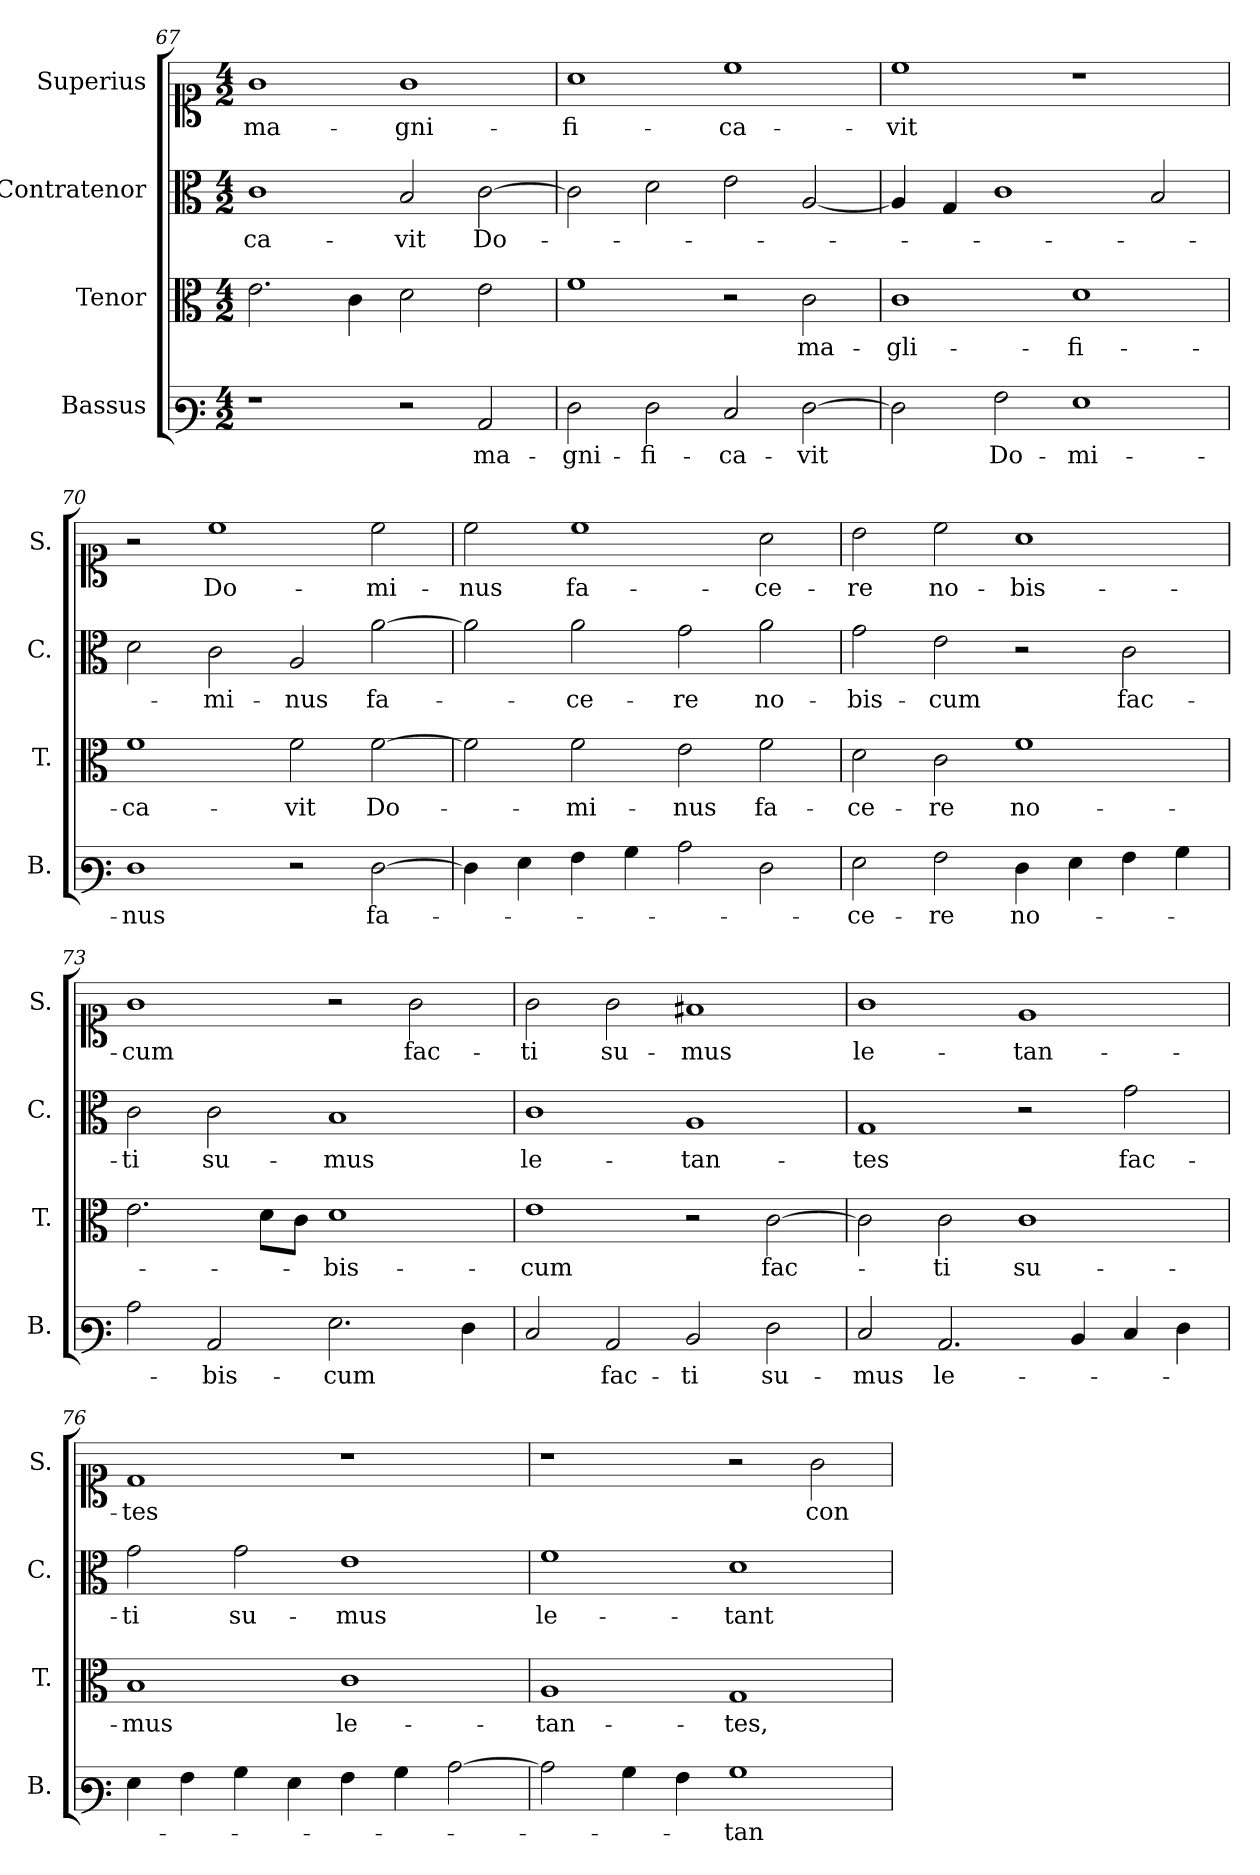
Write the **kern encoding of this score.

**kern	**text	**kern	**text	**kern	**text	**kern	**text
*part4	*part4	*part3	*part3	*part2	*part2	*part1	*part1
*staff4	*staff4	*staff3	*staff3	*staff2	*staff2	*staff1	*staff1
*I"Bassus	*	*I"Tenor	*	*I"Contratenor	*	*I"Superius	*
*I'B.	*	*I'T.	*	*I'C.	*	*I'S.	*
*clefF3	*	*clefC3	*	*clefC3	*	*clefC1	*
*k[]	*	*k[]	*	*k[]	*	*k[]	*
*M4/2	*	*M4/2	*	*M4/2	*	*M4/2	*
=67	=67	=67	=67	=67	=67	=67	=67
!	!	!	!	!	!LO:LY:b	!	!LO:LY:b
1r	.	2.e\	.	1c	-ca-	1g	ma-
.	.	4c\	.	.	.	.	.
!	!	!	!	!	!LO:LY:b	!	!LO:LY:b
2r	.	2d\	.	2B/	-vit	1g	-gni-
!	!LO:LY:b	!	!	!	!LO:LY:b	!	!
2C/	ma-	2e\	.	[2c\	Do-	.	.
=68	=68	=68	=68	=68	=68	=68	=68
!	!LO:LY:b	!	!	!	!	!	!LO:LY:b
2F\	-gni-	1f	.	2c\]	.	1a	-fi-
!	!LO:LY:b	!	!	!	!	!	!
2F\	-fi-	.	.	2d\	.	.	.
!	!LO:LY:b	!	!	!	!	!	!LO:LY:b
2E/	-ca-	2r	.	2e\	.	1cc	-ca-
!	!LO:LY:b	!	!LO:LY:b	!	!	!	!
[2F\	-vit	2c\	ma-	[2A/	.	.	.
=69	=69	=69	=69	=69	=69	=69	=69
!	!	!	!LO:LY:b	!	!	!	!LO:LY:b
2F\]	.	1c	-gli-	4A/]	.	1cc	-vit
.	.	.	.	4G/	.	.	.
!	!LO:LY:b	!	!	!	!	!	!
2A\	Do-	.	.	1c	.	.	.
!	!LO:LY:b	!	!LO:LY:b	!	!	!	!
1G	-mi-	1d	-fi-	.	.	1r	.
.	.	.	.	2B/	.	.	.
=70	=70	=70	=70	=70	=70	=70	=70
!	!LO:LY:b	!	!LO:LY:b	!	!	!	!
1F	-nus	1f	-ca-	2d\	.	2r	.
!	!	!	!	!	!LO:LY:b	!	!LO:LY:b
.	.	.	.	2c\	mi-	1cc	Do-
!	!	!	!LO:LY:b	!	!LO:LY:b	!	!
2r	.	2f\	-vit	2A/	-nus	.	.
!	!LO:LY:b	!	!LO:LY:b	!	!LO:LY:b	!	!LO:LY:b
[2F\	fa-	[2f\	Do-	[2a\	fa-	2cc\	-mi-
=71	=71	=71	=71	=71	=71	=71	=71
!	!	!	!	!	!	!	!LO:LY:b
4F\]	.	2f\]	.	2a\]	.	2cc\	-nus
4G\	.	.	.	.	.	.	.
!	!	!	!LO:LY:b	!	!LO:LY:b	!	!LO:LY:b
4A\	.	2f\	-mi-	2a\	ce-	1cc	fa-
4B\	.	.	.	.	.	.	.
!	!	!	!LO:LY:b	!	!LO:LY:b	!	!
2c\	.	2e\	-nus	2g\	-re	.	.
!	!	!	!LO:LY:b	!	!LO:LY:b	!	!LO:LY:b
2F\	.	2f\	fa-	2a\	no-	2a\	-ce-
=72	=72	=72	=72	=72	=72	=72	=72
!	!LO:LY:b	!	!LO:LY:b	!	!LO:LY:b	!	!LO:LY:b
2G\	-ce-	2d\	-ce-	2g\	-bis-	2b\	-re
!	!LO:LY:b	!	!LO:LY:b	!	!LO:LY:b	!	!LO:LY:b
2A\	-re	2c\	-re	2e\	-cum	2cc\	no-
!	!LO:LY:b	!	!LO:LY:b	!	!	!	!LO:LY:b
4F\	no-	1f	no-	2r	.	1a	-bis-
4G\	.	.	.	.	.	.	.
!	!	!	!	!	!LO:LY:b	!	!
4A\	.	.	.	2c\	fac-	.	.
4B\	.	.	.	.	.	.	.
=73	=73	=73	=73	=73	=73	=73	=73
!	!	!	!	!	!LO:LY:b	!	!LO:LY:b
2c\	.	2.e\	.	2c\	-ti	1g	-cum
!	!LO:LY:b	!	!	!	!LO:LY:b	!	!
2C/	-bis-	.	.	2c\	su-	.	.
.	.	8d\L	.	.	.	.	.
.	.	8c\J	.	.	.	.	.
!	!LO:LY:b	!	!LO:LY:b	!	!LO:LY:b	!	!
2.G\	-cum	1d	-bis-	1B	-mus	2r	.
!	!	!	!	!	!	!	!LO:LY:b
.	.	.	.	.	.	2g\	fac-
4F\	.	.	.	.	.	.	.
=74	=74	=74	=74	=74	=74	=74	=74
!	!	!	!LO:LY:b	!	!LO:LY:b	!	!LO:LY:b
2E/	.	1e	-cum	1c	le-	2g\	-ti
!	!LO:LY:b	!	!	!	!	!	!LO:LY:b
2C/	fac-	.	.	.	.	2g\	su-
!	!LO:LY:b	!	!	!	!LO:LY:b	!	!LO:LY:b
2D/	-ti	2r	.	1A	-tan-	1f#X	-mus
!	!LO:LY:b	!	!LO:LY:b	!	!	!	!
2F\	su-	[2c\	fac-	.	.	.	.
=75	=75	=75	=75	=75	=75	=75	=75
!	!LO:LY:b	!	!	!	!LO:LY:b	!	!LO:LY:b
2E/	-mus	2c\]	.	1G	-tes	1g	le-
!	!LO:LY:b	!	!LO:LY:b	!	!	!	!
2.C/	le-	2c\	ti	.	.	.	.
!	!	!	!LO:LY:b	!	!	!	!LO:LY:b
.	.	1c	su-	2r	.	1e	-tan-
4D/	.	.	.	.	.	.	.
!	!	!	!	!	!LO:LY:b	!	!
4E/	.	.	.	2g\	fac-	.	.
4F\	.	.	.	.	.	.	.
=76	=76	=76	=76	=76	=76	=76	=76
!	!	!	!LO:LY:b	!	!LO:LY:b	!	!LO:LY:b
4G\	.	1B	-mus	2g\	ti	1d	-tes
4A\	.	.	.	.	.	.	.
!	!	!	!	!	!LO:LY:b	!	!
4B\	.	.	.	2g\	su-	.	.
4G\	.	.	.	.	.	.	.
!	!	!	!LO:LY:b	!	!LO:LY:b	!	!
4A\	.	1c	le-	1e	-mus	1r	.
4B\	.	.	.	.	.	.	.
[2c\	.	.	.	.	.	.	.
=77	=77	=77	=77	=77	=77	=77	=77
!	!	!	!LO:LY:b	!	!LO:LY:b	!	!
2c\]	.	1A	-tan-	1f	le-	1r	.
4B\	.	.	.	.	.	.	.
4A\	.	.	.	.	.	.	.
!	!LO:LY:b	!	!LO:LY:b	!	!LO:LY:b	!	!
1B	-tan-	1G	-tes,	1d	-tant-	2r	.
!	!	!	!	!	!	!	!LO:LY:b
.	.	.	.	.	.	2g\	con-
=	=	=	=	=	=	=	=
*-	*-	*-	*-	*-	*-	*-	*-
